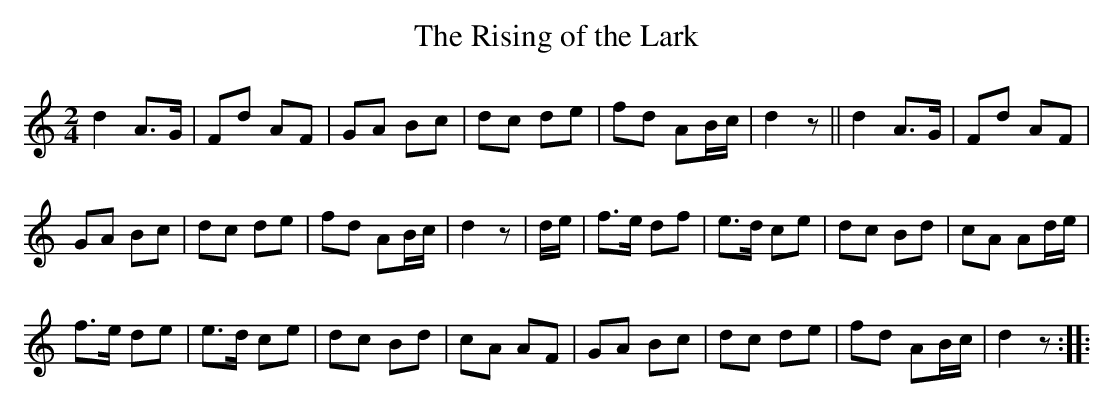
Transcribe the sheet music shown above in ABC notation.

X:1.1
T: The Rising of the Lark
M:2/4
L:1/8
K:C
d2A>G | Fd AF | GA Bc | dc de | fd AB/c/ | d2 z || d2A>G | Fd AF |
GA Bc | dc de | fd AB/c/ | d2z |d/e/ | f>e df | e>d ce | dc Bd | cA Ad/e/ |
f>e de | e>d ce | dc Bd | cA AF | GA Bc | dc de | fd AB/c/ | d2z :||:
